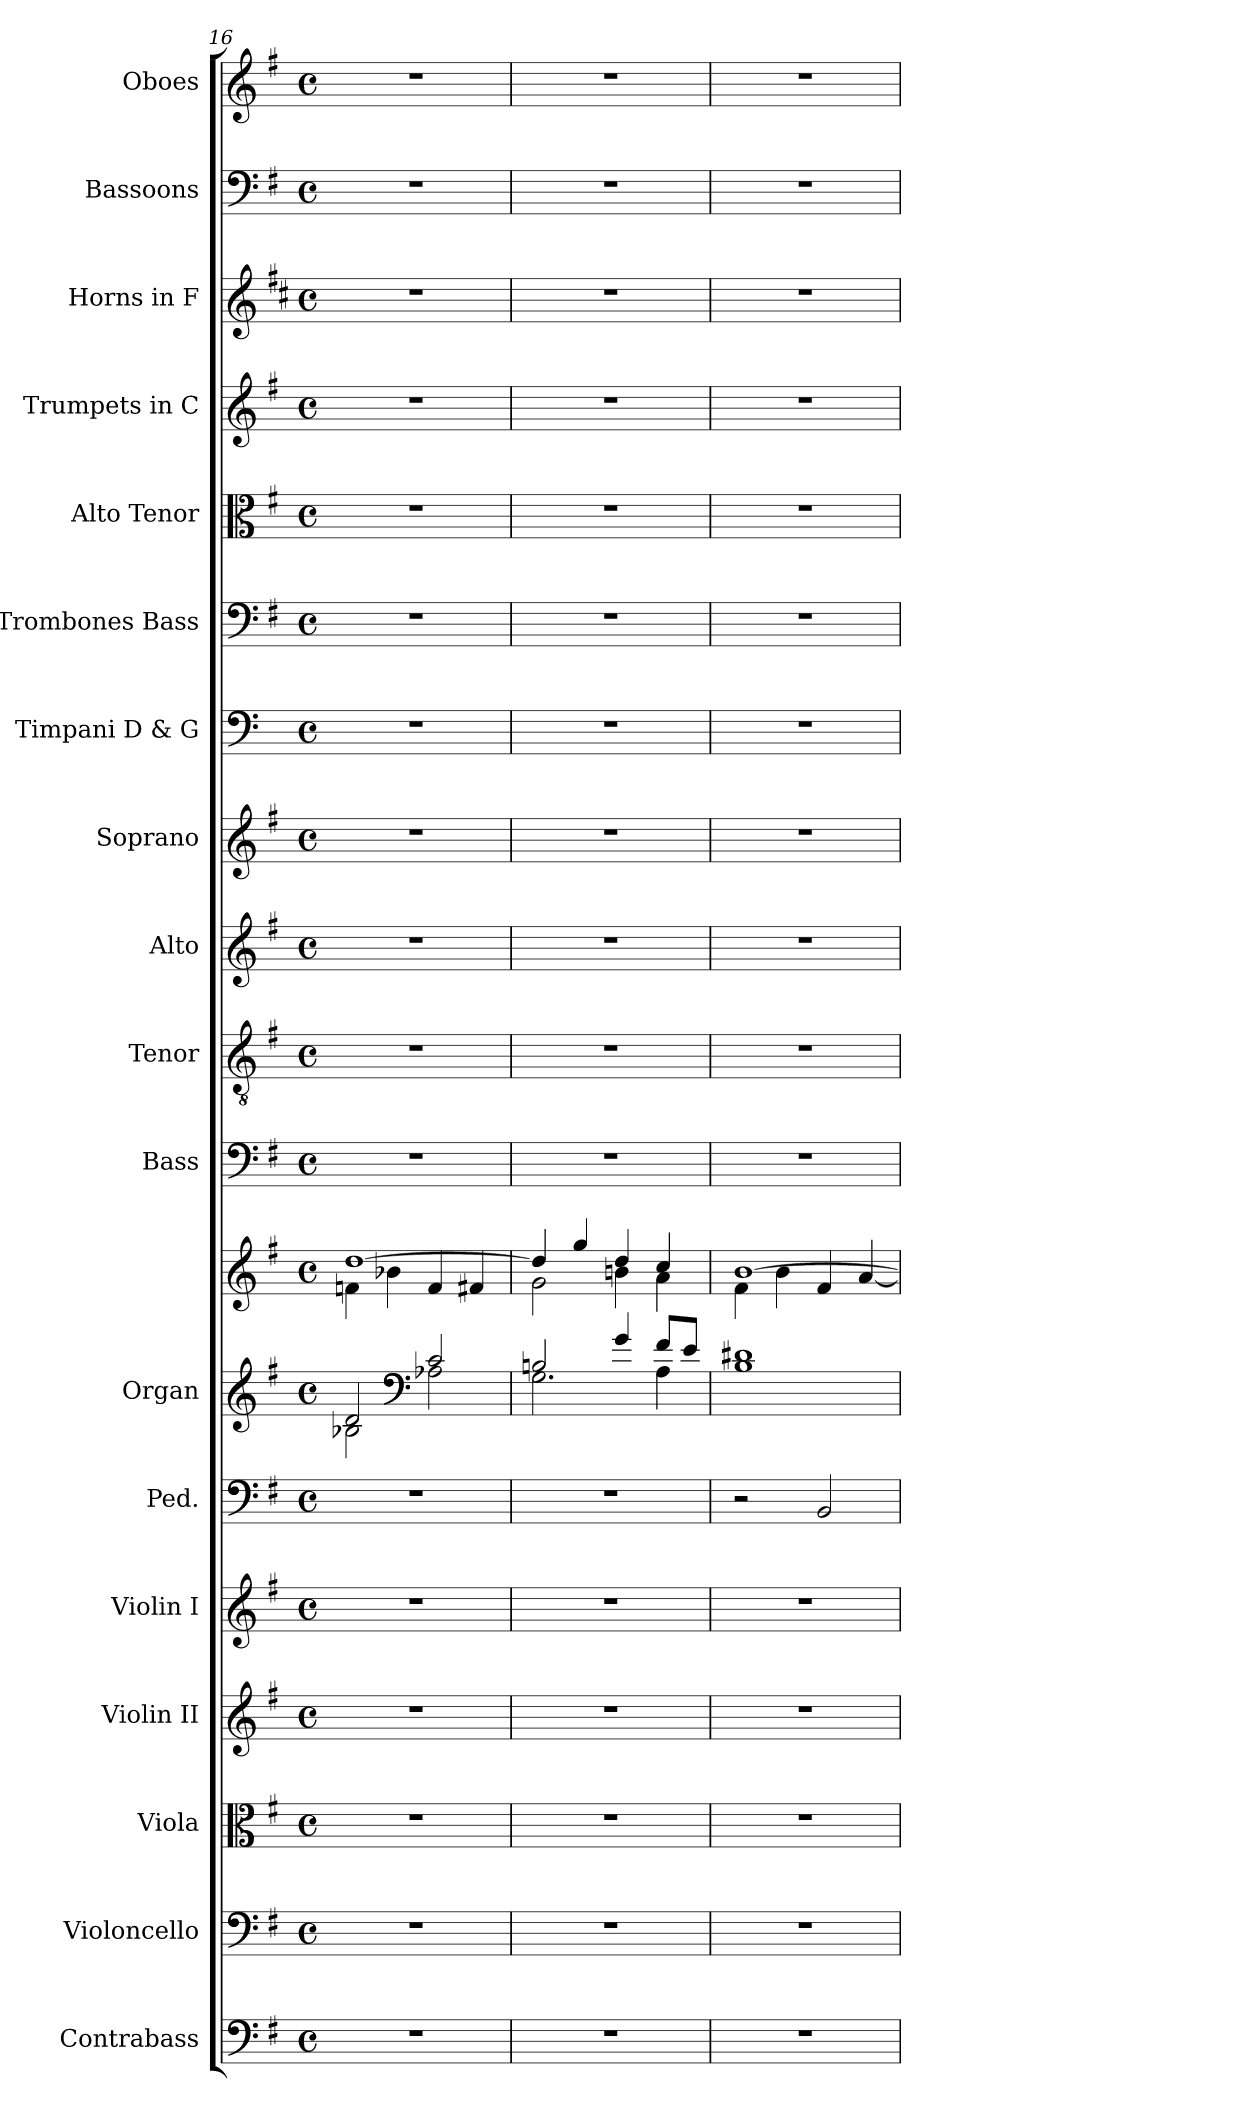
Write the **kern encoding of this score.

**kern	**kern	**kern	**kern	**kern	**kern	**kern	**kern	**kern	**kern	**kern	**kern	**kern	**kern	**kern	**kern	**kern	**kern	**kern
*part18	*part17	*part16	*part15	*part14	*part13	*part12	*part12	*part11	*part10	*part9	*part8	*part7	*part6	*part5	*part4	*part3	*part2	*part1
*staff19	*staff18	*staff17	*staff16	*staff15	*staff14	*staff13	*staff12	*staff11	*staff10	*staff9	*staff8	*staff7	*staff6	*staff5	*staff4	*staff3	*staff2	*staff1
*I"Contrabass	*I"Violoncello	*I"Viola	*I"Violin II	*I"Violin I	*I"Ped.	*I"Organ	*	*I"Bass	*I"Tenor	*I"Alto	*I"Soprano	*I"Timpani D & G	*I"Trombones  Bass	*I"Alto Tenor	*I"Trumpets in C	*I"Horns in F	*I"Bassoons	*I"Oboes
*I'Cb.	*I'Vc.	*I'Vla.	*I'Vln. II	*I'Vln. I	*	*I'Org.	*	*I'B.	*I'T.	*I'A.	*I'S.	*I'Timp.	*	*	*	*I'Hn.	*I'Bsn.	*I'Ob.
*clefF4	*clefF4	*clefC3	*clefG2	*clefG2	*clefF4	*clefG2	*clefG2	*clefF4	*clefGv2	*clefG2	*clefG2	*clefF4	*clefF4	*clefC3	*clefG2	*clefG2	*clefF4	*clefG2
*ITrd7c12	*	*	*	*	*	*	*	*	*ITrd7c12	*	*	*	*	*	*	*ITrd4c7	*	*
*k[f#]	*k[f#]	*k[f#]	*k[f#]	*k[f#]	*k[f#]	*k[f#]	*k[f#]	*k[f#]	*k[f#]	*k[f#]	*k[f#]	*k[]	*k[f#]	*k[f#]	*k[f#]	*k[f#]	*k[f#]	*k[f#]
*G:	*G:	*G:	*G:	*G:	*G:	*G:	*G:	*G:	*G:	*G:	*G:	*C:	*G:	*G:	*G:	*G:	*G:	*G:
*M4/4	*M4/4	*M4/4	*M4/4	*M4/4	*M4/4	*M4/4	*M4/4	*M4/4	*M4/4	*M4/4	*M4/4	*M4/4	*M4/4	*M4/4	*M4/4	*M4/4	*M4/4	*M4/4
*met(c)	*met(c)	*met(c)	*met(c)	*met(c)	*met(c)	*met(c)	*met(c)	*met(c)	*met(c)	*met(c)	*met(c)	*met(c)	*met(c)	*met(c)	*met(c)	*met(c)	*met(c)	*met(c)
=16	=16	=16	=16	=16	=16	=16	=16	=16	=16	=16	=16	=16	=16	=16	=16	=16	=16	=16
*	*	*	*	*	*	*^	*^	*	*	*	*	*	*	*	*	*	*	*
1r	1r	1r	1r	1r	1r	2di/	2B-Xi\	[1ddi	4fni\	1r	1r	1r	1r	1r	1r	1r	1r	1r	1r	1r
.	.	.	.	.	.	.	.	.	4b-Xi\	.	.	.	.	.	.	.	.	.	.	.
*	*	*	*	*	*	*clefF4	*	*	*	*	*	*	*	*	*	*	*	*	*	*
.	.	.	.	.	.	2ci/	2A-Xi\	.	4fi/	.	.	.	.	.	.	.	.	.	.	.
.	.	.	.	.	.	.	.	.	4f#Xi/	.	.	.	.	.	.	.	.	.	.	.
!!LO:LB:g=z
=17	=17	=17	=17	=17	=17	=17	=17	=17	=17	=17	=17	=17	=17	=17	=17	=17	=17	=17	=17	=17
1r	1r	1r	1r	1r	1r	2Bni/	2.Gi\	4ddi/]	2gi\	1r	1r	1r	1r	1r	1r	1r	1r	1r	1r	1r
.	.	.	.	.	.	.	.	4ggi/	.	.	.	.	.	.	.	.	.	.	.	.
.	.	.	.	.	.	4gi/	.	4ddi/	4bni\	.	.	.	.	.	.	.	.	.	.	.
.	.	.	.	.	.	8f#i/L	4Ai\	4cci/	4ai\	.	.	.	.	.	.	.	.	.	.	.
.	.	.	.	.	.	8ei/J	.	.	.	.	.	.	.	.	.	.	.	.	.	.
=18	=18	=18	=18	=18	=18	=18	=18	=18	=18	=18	=18	=18	=18	=18	=18	=18	=18	=18	=18	=18
1r	1r	1r	1r	1r	2r	1d#Xi	1Bi	[1bi	4f#i\	1r	1r	1r	1r	1r	1r	1r	1r	1r	1r	1r
.	.	.	.	.	.	.	.	.	4bi\	.	.	.	.	.	.	.	.	.	.	.
.	.	.	.	.	2BBi/	.	.	.	4f#i/	.	.	.	.	.	.	.	.	.	.	.
.	.	.	.	.	.	.	.	.	[4ai/	.	.	.	.	.	.	.	.	.	.	.
*	*	*	*	*	*	*v	*v	*	*	*	*	*	*	*	*	*	*	*	*	*
*	*	*	*	*	*	*	*v	*v	*	*	*	*	*	*	*	*	*	*	*
=	=	=	=	=	=	=	=	=	=	=	=	=	=	=	=	=	=	=
*-	*-	*-	*-	*-	*-	*-	*-	*-	*-	*-	*-	*-	*-	*-	*-	*-	*-	*-
